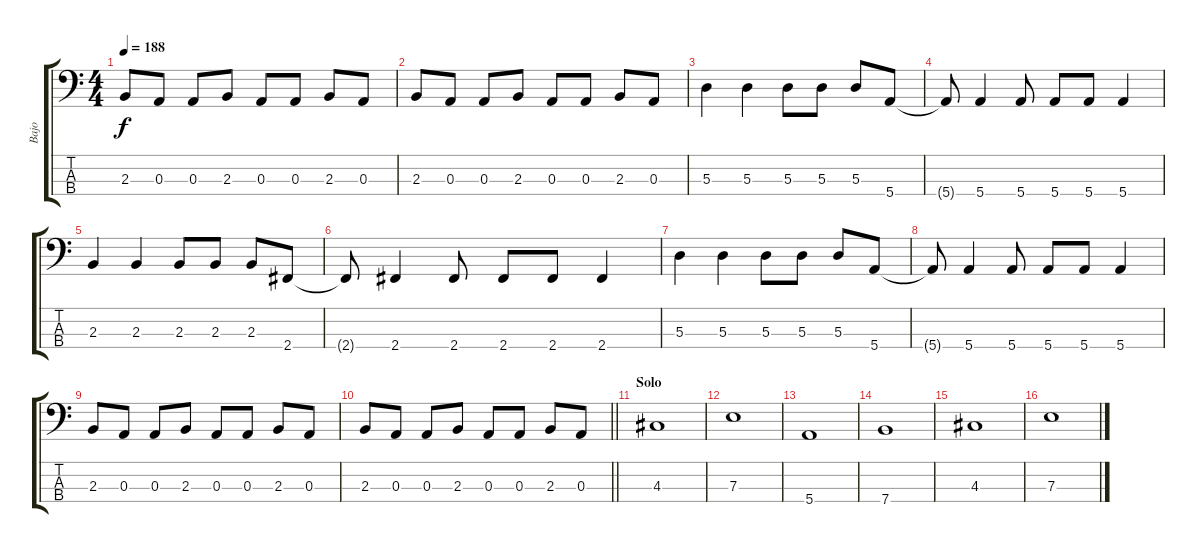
\track ("Bajo" "Bajo") {instrument electricbassfinger}
\staff {score tabs}
\tuning (G2 D2 A1 E1) {hide}
\ts (4 4)
\tempo 188
\clef f4
\ks c
2.3.8{dy f} 0.3.8 0.3.8 2.3.8 0.3.8 0.3.8 2.3.8 0.3.8 |
2.3.8 0.3.8 0.3.8 2.3.8 0.3.8 0.3.8 2.3.8 0.3.8 |
5.3.4 5.3.4 5.3.8 5.3.8 5.3.8 5.4.8 |
5.4{t}.8 5.4.4 5.4.8 5.4.8 5.4.8 5.4.4 |
2.3.4 2.3.4 2.3.8 2.3.8 2.3.8 2.4.8 |
2.4{t}.8 2.4.4 2.4.8 2.4.8 2.4.8 2.4.4 |
5.3.4 5.3.4 5.3.8 5.3.8 5.3.8 5.4.8 |
5.4{t}.8 5.4.4 5.4.8 5.4.8 5.4.8 5.4.4 |
2.3.8 0.3.8 0.3.8 2.3.8 0.3.8 0.3.8 2.3.8 0.3.8 |
\barLineRight lightlight
2.3.8 0.3.8 0.3.8 2.3.8 0.3.8 0.3.8 2.3.8 0.3.8 |
\section ("" "Solo")
4.3.1 |
7.3.1 |
5.4.1 |
7.4.1 |
4.3.1 |
7.3.1
